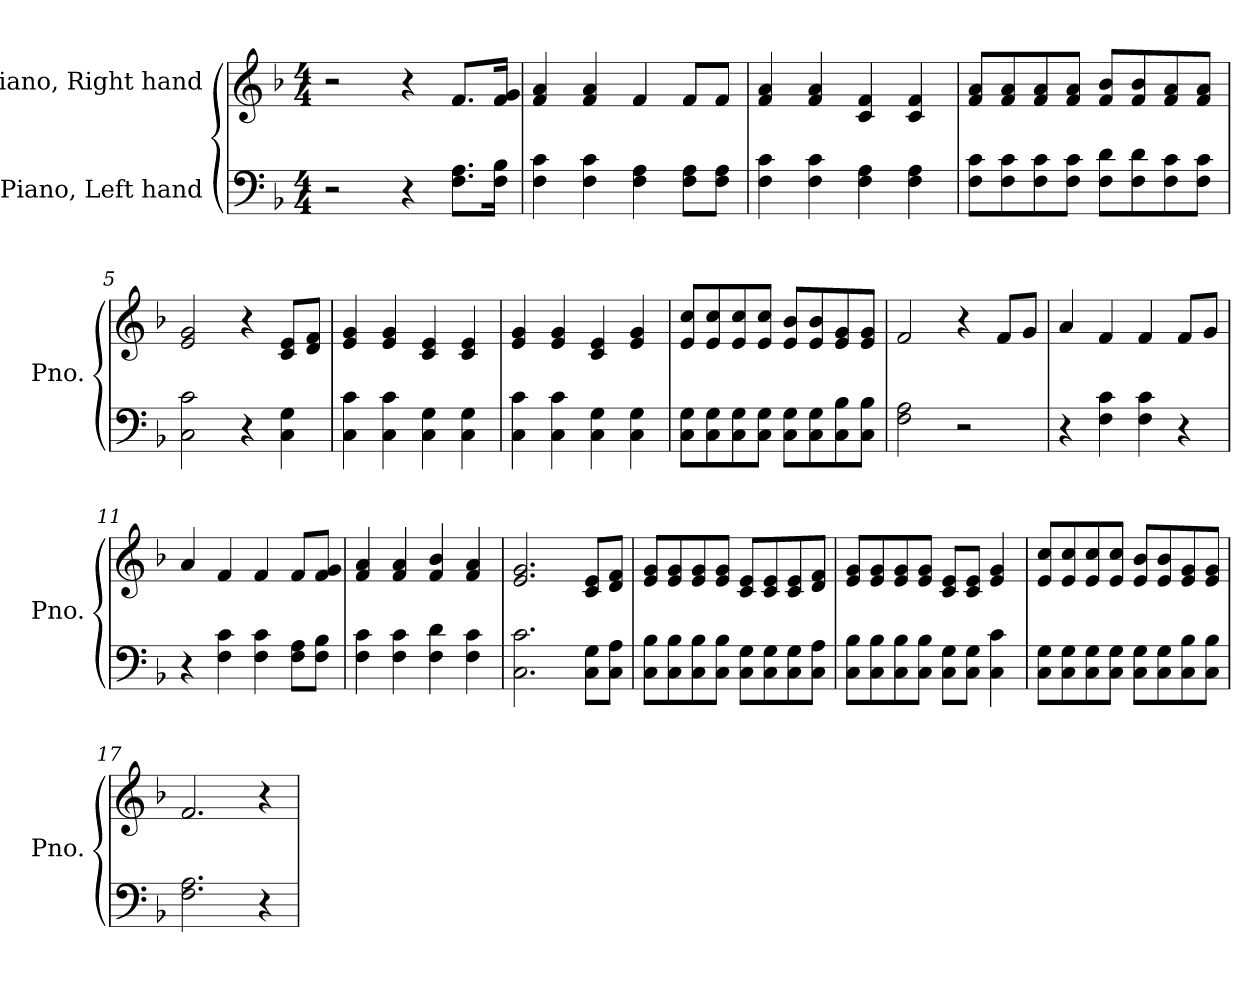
**kern	**kern
*part2	*part1
*staff2	*staff1
*I"Piano, Left hand	*I"Piano, Right hand
*I'Pno.	*I'Pno.
*clefF4	*clefG2
*k[b-]	*k[b-]
*M4/4	*M4/4
*MM120	*MM120
=1	=1
2r	2r
4r	4r
8.F\ 8.A\L	8.f/L
16F\ 16B-\Jk	16f/ 16g/Jk
=2	=2
4F\ 4c\	4f/ 4a/
4F\ 4c\	4f/ 4a/
4F\ 4A\	4f/
8F\ 8A\L	8f/L
8F\ 8A\J	8f/J
=3	=3
4F\ 4c\	4f/ 4a/
4F\ 4c\	4f/ 4a/
4F\ 4A\	4c/ 4f/
4F\ 4A\	4c/ 4f/
=4	=4
8F\ 8c\L	8f/ 8a/L
8F\ 8c\	8f/ 8a/
8F\ 8c\	8f/ 8a/
8F\ 8c\J	8f/ 8a/J
8F\ 8d\L	8f/ 8b-/L
8F\ 8d\	8f/ 8b-/
8F\ 8c\	8f/ 8a/
8F\ 8c\J	8f/ 8a/J
=5	=5
2C\ 2c\	2e/ 2g/
4r	4r
4C\ 4G\	8c/ 8e/L
.	8d/ 8f/J
!!LO:LB:g=z
=6	=6
4C\ 4c\	4e/ 4g/
4C\ 4c\	4e/ 4g/
4C\ 4G\	4c/ 4e/
4C\ 4G\	4c/ 4e/
=7	=7
4C\ 4c\	4e/ 4g/
4C\ 4c\	4e/ 4g/
4C\ 4G\	4c/ 4e/
4C\ 4G\	4e/ 4g/
=8	=8
8C\ 8G\L	8e/ 8cc/L
8C\ 8G\	8e/ 8cc/
8C\ 8G\	8e/ 8cc/
8C\ 8G\J	8e/ 8cc/J
8C\ 8G\L	8e/ 8b-/L
8C\ 8G\	8e/ 8b-/
8C\ 8B-\	8e/ 8g/
8C\ 8B-\J	8e/ 8g/J
=9	=9
2F\ 2A\	2f/
2r	4r
.	8f/L
.	8g/J
=10	=10
4r	4a/
4F\ 4c\	4f/
4F\ 4c\	4f/
4r	8f/L
.	8g/J
=11	=11
4r	4a/
4F\ 4c\	4f/
4F\ 4c\	4f/
8F\ 8A\L	8f/L
8F\ 8B-\J	8f/ 8g/J
!!LO:LB:g=z
=12	=12
4F\ 4c\	4f/ 4a/
4F\ 4c\	4f/ 4a/
4F\ 4d\	4f/ 4b-/
4F\ 4c\	4f/ 4a/
=13	=13
2.C\ 2.c\	2.e/ 2.g/
8C\ 8G\L	8c/ 8e/L
8C\ 8A\J	8d/ 8f/J
=14	=14
8C\ 8B-\L	8e/ 8g/L
8C\ 8B-\	8e/ 8g/
8C\ 8B-\	8e/ 8g/
8C\ 8B-\J	8e/ 8g/J
8C\ 8G\L	8c/ 8e/L
8C\ 8G\	8c/ 8e/
8C\ 8G\	8c/ 8e/
8C\ 8A\J	8d/ 8f/J
=15	=15
8C\ 8B-\L	8e/ 8g/L
8C\ 8B-\	8e/ 8g/
8C\ 8B-\	8e/ 8g/
8C\ 8B-\J	8e/ 8g/J
8C\ 8G\L	8c/ 8e/L
8C\ 8G\J	8c/ 8e/J
4C\ 4c\	4e/ 4g/
=16	=16
8C\ 8G\L	8e/ 8cc/L
8C\ 8G\	8e/ 8cc/
8C\ 8G\	8e/ 8cc/
8C\ 8G\J	8e/ 8cc/J
8C\ 8G\L	8e/ 8b-/L
8C\ 8G\	8e/ 8b-/
8C\ 8B-\	8e/ 8g/
8C\ 8B-\J	8e/ 8g/J
=17	=17
2.F\ 2.A\	2.f/
4r	4r
=	=
*-	*-
